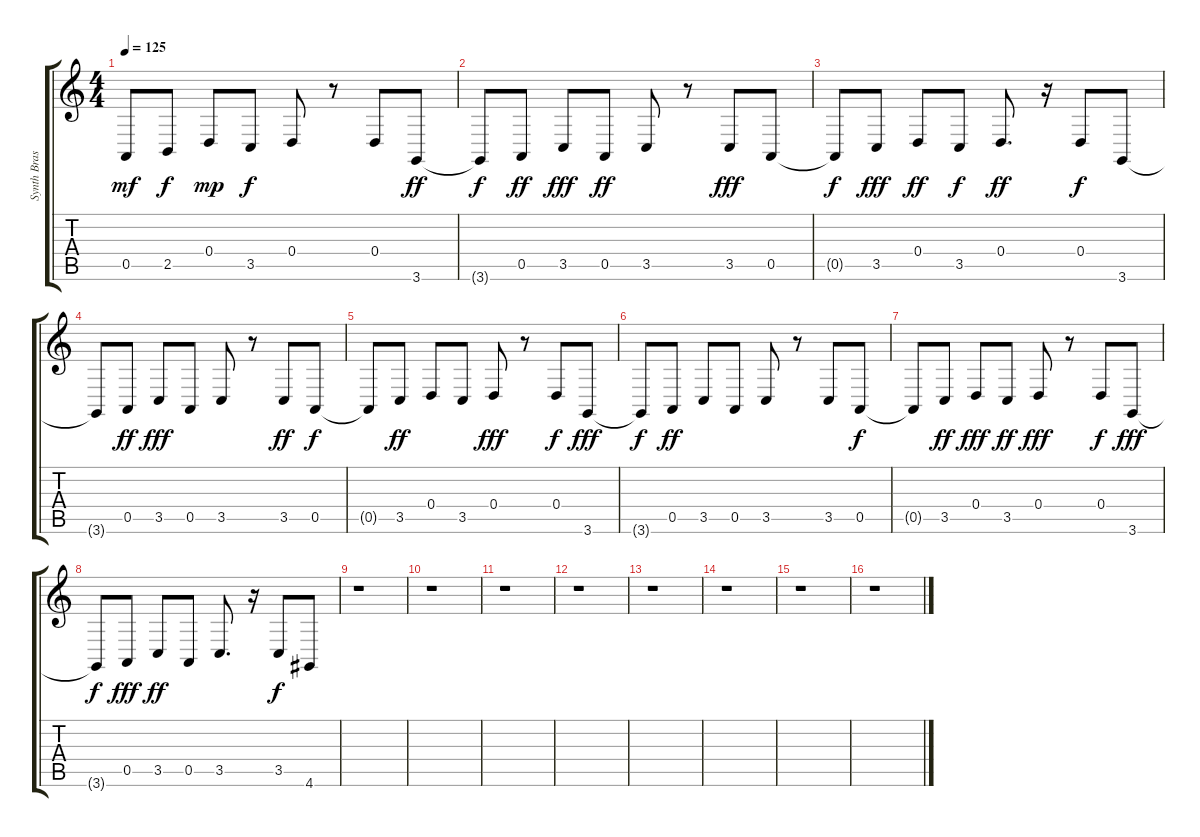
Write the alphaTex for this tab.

\track ("Synth Brass 1" "Synth Bras") {instrument synthbrass1}
\staff {score tabs}
\tuning (E4 B3 G3 D3 A2 E2) {hide}
\ts (4 4)
\tempo 125
\clef g2
\ks c
0.5.8{dy mf} 2.5.8{dy f} 0.4.8{dy mp} 3.5.8{dy f} 0.4.8 r.8 0.4.8 3.6.8{dy ff} |
3.6{t}.8{dy f} 0.5.8{dy ff} 3.5.8{dy fff} 0.5.8{dy ff} 3.5.8 r.8 3.5.8{dy fff} 0.5.8 |
0.5{t}.8{dy f} 3.5.8{dy fff} 0.4.8{dy ff} 3.5.8{dy f} 0.4.8{d dy ff} r.16 0.4.8{dy f} 3.6.8 |
3.6{t}.8 0.5.8{dy ff} 3.5.8{dy fff} 0.5.8 3.5.8 r.8 3.5.8{dy ff} 0.5.8{dy f} |
0.5{t}.8 3.5.8{dy ff} 0.4.8 3.5.8 0.4.8{dy fff} r.8 0.4.8{dy f} 3.6.8{dy fff} |
3.6{t}.8{dy f} 0.5.8{dy ff} 3.5.8 0.5.8 3.5.8 r.8 3.5.8 0.5.8{dy f} |
0.5{t}.8 3.5.8{dy ff} 0.4.8{dy fff} 3.5.8{dy ff} 0.4.8{dy fff} r.8 0.4.8{dy f} 3.6.8{dy fff} |
3.6{t}.8{dy f} 0.5.8{dy fff} 3.5.8{dy ff} 0.5.8 3.5.8{d} r.16 3.5.8{dy f} 4.6.8 |
r.1 |
r.1 |
r.1 |
r.1 |
r.1 |
r.1 |
r.1 |
r.1
